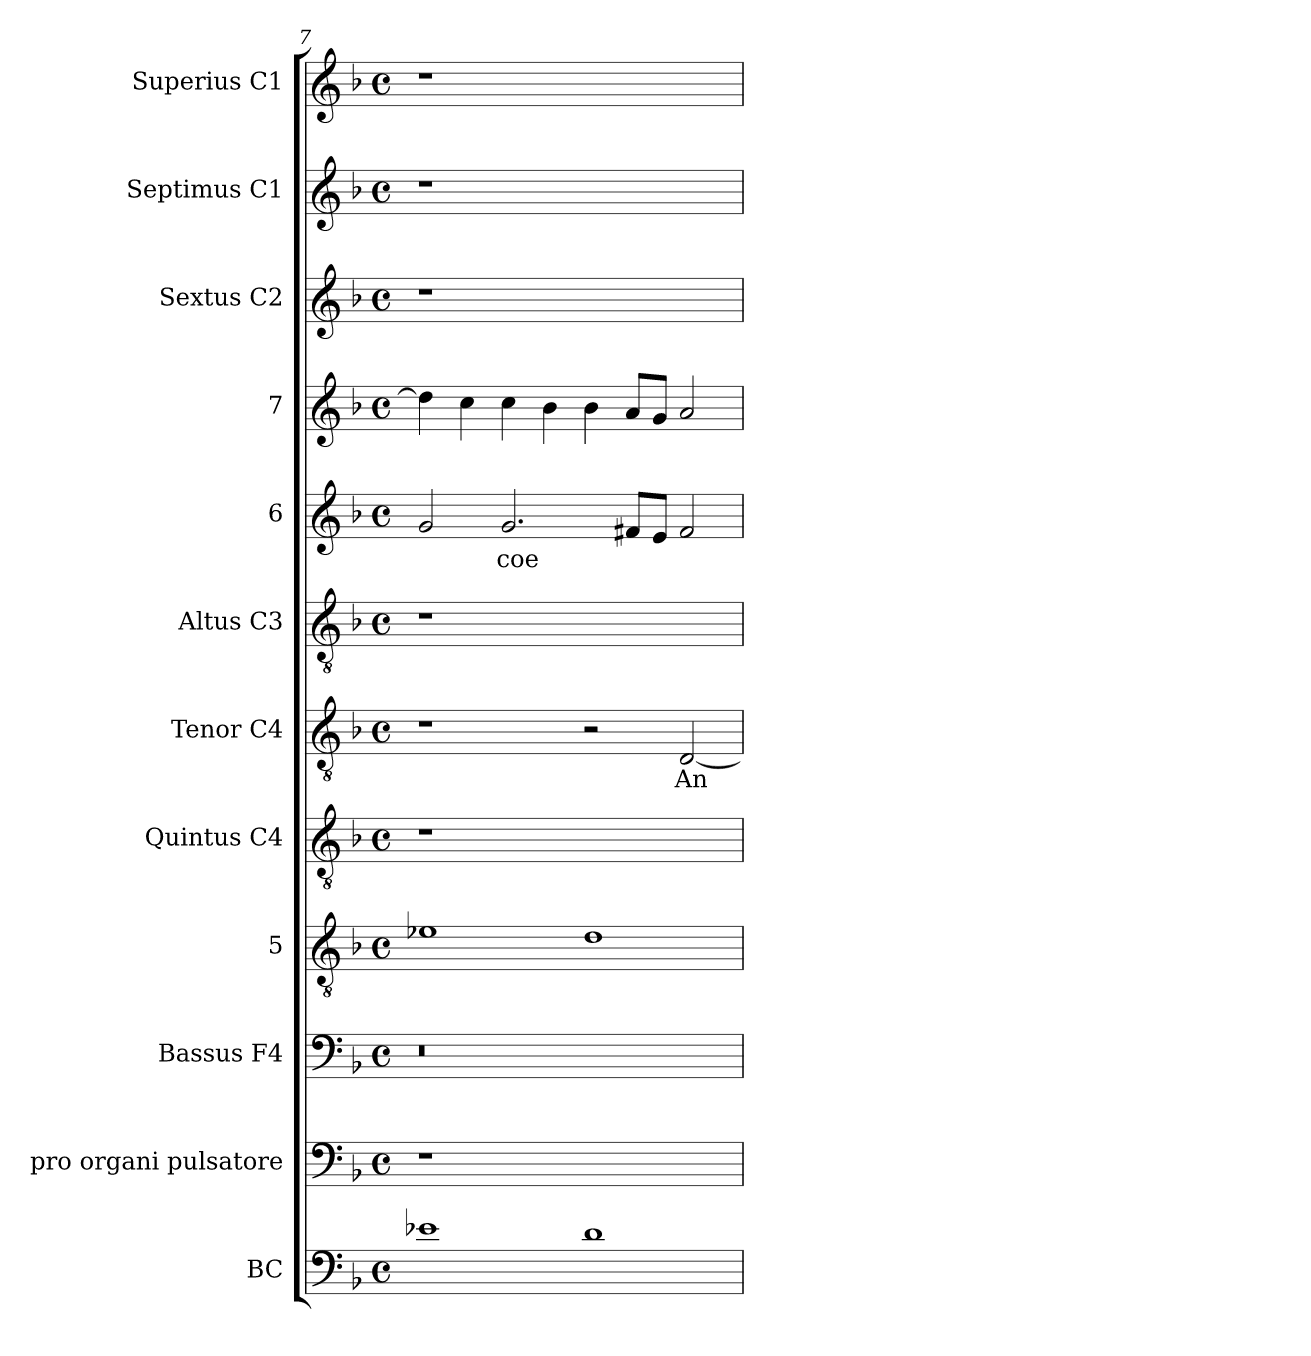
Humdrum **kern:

**kern	**text	**kern	**kern	**kern	**text	**kern	**kern	**text	**kern	**kern	**text	**kern	**text	**kern	**kern	**kern
*part12	*part12	*part11	*part10	*part9	*part9	*part8	*part7	*part7	*part6	*part5	*part5	*part4	*part4	*part3	*part2	*part1
*staff12	*staff12	*staff11	*staff10	*staff9	*staff9	*staff8	*staff7	*staff7	*staff6	*staff5	*staff5	*staff4	*staff4	*staff3	*staff2	*staff1
*I"BC	*	*I"pro organi  pulsatore	*I"Bassus  F4	*I"5	*	*I"Quintus  C4	*I"Tenor  C4	*	*I"Altus  C3	*I"6	*	*I"7	*	*I"Sextus  C2	*I"Septimus  C1	*I"Superius  C1
*I'BC	*	*	*I'B	*	*	*	*I'T	*	*I'A	*	*	*	*	*	*	*I'S
*clefF4	*	*clefF4	*clefF4	*clefGv2	*	*clefGv2	*clefGv2	*	*clefGv2	*clefG2	*	*clefG2	*	*clefG2	*clefG2	*clefG2
*k[b-]	*	*k[b-]	*k[b-]	*k[b-]	*	*k[b-]	*k[b-]	*	*k[b-]	*k[b-]	*	*k[b-]	*	*k[b-]	*k[b-]	*k[b-]
*F:	*	*F:	*F:	*F:	*	*F:	*F:	*	*F:	*F:	*	*F:	*	*F:	*F:	*F:
*M4/4	*	*M4/4	*M4/4	*M4/4	*	*M4/4	*M4/4	*	*M4/4	*M4/4	*	*M4/4	*	*M4/4	*M4/4	*M4/4
*met(c)	*	*met(c)	*met(c)	*met(c)	*	*met(c)	*met(c)	*	*met(c)	*met(c)	*	*met(c)	*	*met(c)	*met(c)	*met(c)
=7	=7	=7	=7	=7	=7	=7	=7	=7	=7	=7	=7	=7	=7	=7	=7	=7
!	!LO:LY:a:cj	!	!	!	!LO:LY:b:cj	!	!	!	!	!	!LO:LY:b:cj	!	!LO:LY:b:cj	!	!	!
1e-	.	1r	0r	1e-	--	1r	1r	.	1r	2g/	.	4dd\]	--	1r	1r	1r
!	!	!	!	!	!	!	!	!	!	!	!	!	!LO:LY:b:cj	!	!	!
.	.	.	.	.	.	.	.	.	.	.	.	4cc\	--	.	.	.
!	!	!	!	!	!	!	!	!	!	!	!LO:LY:b:cj	!	!LO:LY:b:cj	!	!	!
.	.	.	.	.	.	.	.	.	.	2.g/	coe-	4cc\	--	.	.	.
!	!	!	!	!	!	!	!	!	!	!	!	!	!LO:LY:b:cj	!	!	!
.	.	.	.	.	.	.	.	.	.	.	.	4b-\	--	.	.	.
!	!LO:LY:a:cj	!	!	!	!LO:LY:b:cj	!	!	!	!	!	!	!	!LO:LY:b:cj	!	!	!
1d	.	1ryy	.	1d	--	1ryy	2r	.	1ryy	.	.	4b-\	--	1ryy	1ryy	1ryy
!	!	!	!	!	!	!	!	!	!	!	!LO:LY:b:cj	!	!LO:LY:b:cj	!	!	!
.	.	.	.	.	.	.	.	.	.	8f#X/L	--	8a/L	--	.	.	.
!	!	!	!	!	!	!	!	!	!	!	!LO:LY:b:cj	!	!LO:LY:b:cj	!	!	!
.	.	.	.	.	.	.	.	.	.	8e/J	--	8g/J	--	.	.	.
!	!	!	!	!	!	!	!	!LO:LY:b:cj	!	!	!LO:LY:b:cj	!	!LO:LY:b:cj	!	!	!
.	.	.	.	.	.	.	[<2D/	An-	.	2f#/	--	2a/	--	.	.	.
=	=	=	=	=	=	=	=	=	=	=	=	=	=	=	=	=
*-	*-	*-	*-	*-	*-	*-	*-	*-	*-	*-	*-	*-	*-	*-	*-	*-
